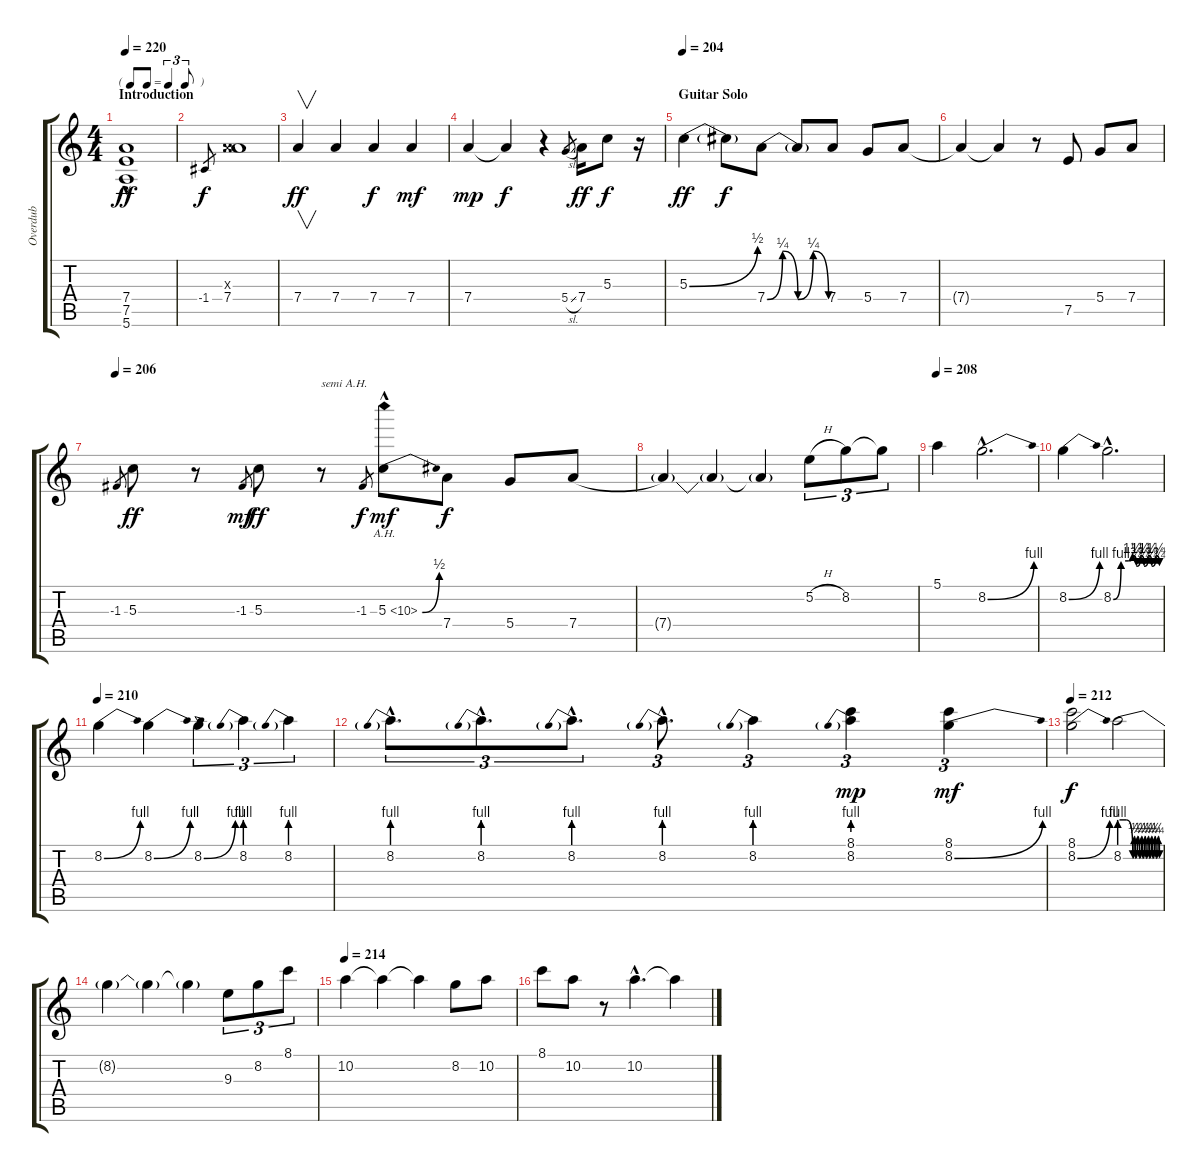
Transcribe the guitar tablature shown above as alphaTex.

\track ("Overdub" "Overdub") {instrument fretlessbass}
\staff {score tabs}
\tuning (E4 B3 G3 D3 A2 E2) {hide}
\ts (4 4)
\tf triplet8th
\section ("" "Introduction")
\tempo 220
\tempo 204
\tempo 220
\clef g2
\ks c
(7.4 7.5{hac} 5.6{hac}).1{dy ff instrument fretlessbass} |
-1.4.8{gr dy f} (2.3{x} 7.4).1 |
7.4.4{v dy ff} 7.4.4 7.4.4{dy f} 7.4.4{dy mf} |
7.4.4{dy mp} 7.4{t}.4{dy f} r.4 5.4{sl}.8{gr} 7.4.16{dy ff} 5.3.8{dy f} r.16 |
\section ("" "Guitar Solo")
\tempo 204
5.3{be (bend 0 0 60 2)}.4{dy ff} 5.3{t}.8{dy f} 7.4{be (custom 0 0 15 1 30 0 45 1 60 0)}.8 7.4{t}.8 7.4.8 5.4.8 7.4.8 |
7.4{t}.4 7.4{t}.4 r.8 7.5.8 5.4.8 7.4.8 |
\tempo 206
-1.3.8{gr} 5.3.8{dy ff} r.8 -1.3.8{gr dy mf} 5.3.8{dy ff} r.8{txt "semi A.H."} -1.3.8{gr dy f} 5.3{be (bend 0 0 60 2) ah 5 hac}.8{dy mf} 7.4.8{dy f} 5.4.8 7.4{be (hold 0 0 60 0)}.8 |
7.4{t}.4 7.4{t}.4 7.4{t}.4 5.2{h}.8{tu (3 2)} 8.2.8{tu (3 2)} 8.2{t}.8{tu (3 2)} |
\tempo 208
5.1.4 8.2{be (bend 0 0 60 4) hac}.2{d} |
8.2{be (bend 0 0 60 4)}.4 8.2{be (custom 0 0 10 4 20 4 25 5 30 3 35 5 40 3 45 5 50 3 55 5 60 3) hac}.2{d} |
\tempo 210
8.2{be (bend 0 0 60 4)}.4 8.2{be (bend 0 0 60 4)}.4 8.2{be (bend 0 0 60 4)}.4{tu (3 2)} 8.2{be (prebend 0 4 60 4)}.4{tu (3 2)} 8.2{be (prebend 0 4 60 4)}.4{tu (3 2)} |
8.2{be (prebend 0 4 60 4) hac}.8{d tu (3 2)} 8.2{be (prebend 0 4 60 4) hac}.8{d tu (3 2)} 8.2{be (prebend 0 4 60 4) hac}.8{d tu (3 2)} 8.2{be (prebend 0 4 60 4) hac}.8{d tu (3 2)} 8.2{be (prebend 0 4 60 4)}.4{tu (3 2)} (8.1 8.2{be (prebend 0 4 60 4)}).4{tu (3 2) dy mp} (8.1 8.2{be (bend 0 0 60 4)}).4{tu (3 2) dy mf} |
\tempo 212
(8.1 8.2{be (bend 0 0 60 4)}).2{dy f} 8.2{be (custom 0 4 10 4 20 0 22 1 24 0 27 1 30 0 33 1 35 0 38 1 40 0 43 1 45 0 48 1 50 0 53 1 55 0 58 1 60 0)}.2 |
8.2{t}.4 8.2{t}.4 8.2{t}.4 9.3.8{tu (3 2)} 8.2.8{tu (3 2)} 8.1.8{tu (3 2)} |
\tempo 214
10.2.4 10.2{t}.4 10.2{t}.4 8.2.8 10.2.8 |
8.1.8 10.2.8 r.8 10.2{hac}.4{d} 10.2{t}.4
